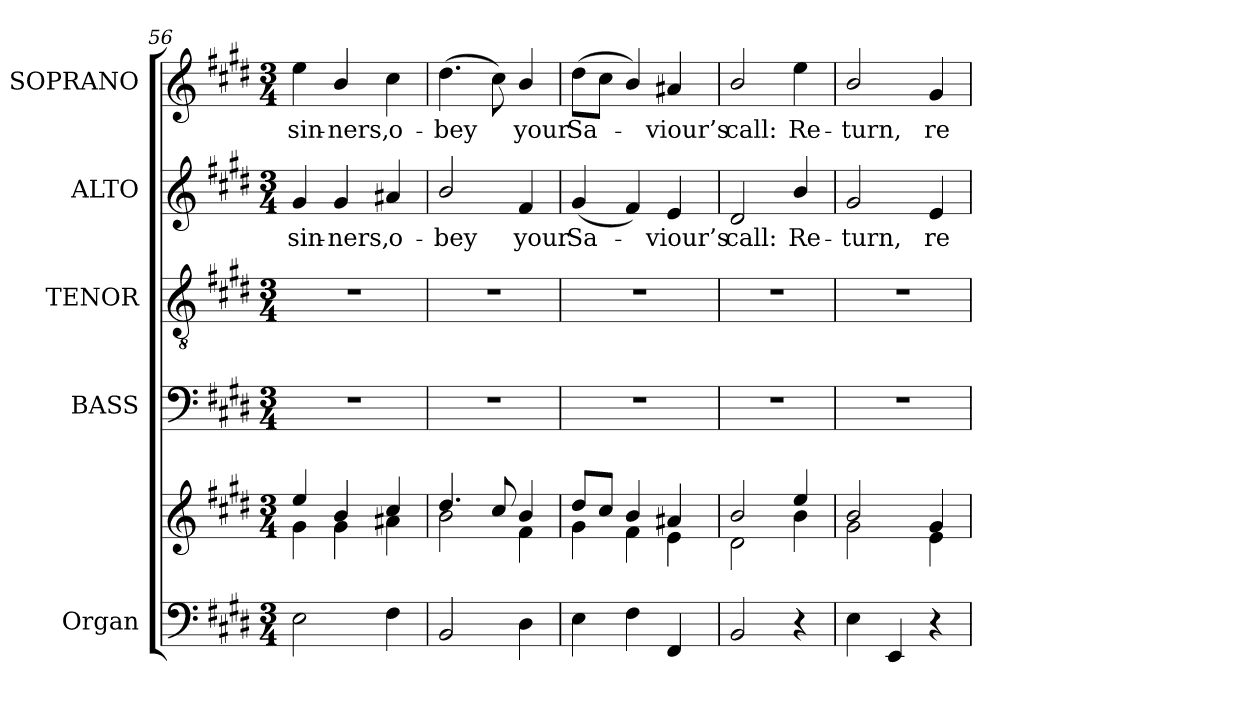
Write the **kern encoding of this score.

**kern	**kern	**kern	**kern	**kern	**text	**kern	**text
*part5	*part5	*part4	*part3	*part2	*part2	*part1	*part1
*staff6	*staff5	*staff4	*staff3	*staff2	*staff2	*staff1	*staff1
*I"Organ	*	*I"BASS	*I"TENOR	*I"ALTO	*	*I"SOPRANO	*
*I'Org.	*	*I'B.	*I'T.	*I'A.	*	*I'S.	*
!!LO:LB:g=z
*clefF4	*clefG2	*clefF4	*clefGv2	*clefG2	*	*clefG2	*
*	*	*	*ITrd7c12	*	*	*	*
*k[f#c#g#d#]	*k[f#c#g#d#]	*k[f#c#g#d#]	*k[f#c#g#d#]	*k[f#c#g#d#]	*	*k[f#c#g#d#]	*
*E:	*E:	*E:	*E:	*E:	*	*E:	*
*M3/4	*M3/4	*M3/4	*M3/4	*M3/4	*	*M3/4	*
=56	=56	=56	=56	=56	=56	=56	=56
*	*^	*	*	*	*	*	*
!	!	!	!LO:N:vis=1	!LO:N:vis=1	!	!	!	!
!	!	!	!	!	!	!LO:LY:b:color=#000000	!	!
!	!	!	!	!	!	!	!	!LO:LY:b:color=#000000
2Ei\	4eei/	4g#i\	2.r	2.r	4g#i/	sin-	4eei\	sin-
!	!	!	!	!	!	!LO:LY:b:color=#000000	!	!
!	!	!	!	!	!	!	!	!LO:LY:b:color=#000000
.	4bi/	4g#i\	.	.	4g#i/	-ners,	4bi/	-ners,
!	!	!	!	!	!	!LO:LY:b:color=#000000	!	!
!	!	!	!	!	!	!	!	!LO:LY:b:color=#000000
4F#i\	4cc#i/	4a#Xi\	.	.	4a#Xi/	o-	4cc#i\	o-
=57	=57	=57	=57	=57	=57	=57	=57	=57
!	!	!	!LO:N:vis=1	!LO:N:vis=1	!	!	!	!
!	!	!	!	!	!	!LO:LY:b:color=#000000	!	!
!	!	!	!	!	!	!	!	!LO:LY:b:color=#000000
2BBi/	4.dd#i/	2bi\	2.r	2.r	2bi/	-bey	(4.dd#i\	-bey
.	8cc#i/	.	.	.	.	.	8cc#i\)	.
!	!	!	!	!	!	!LO:LY:b:color=#000000	!	!
!	!	!	!	!	!	!	!	!LO:LY:b:color=#000000
4D#i\	4bi/	4f#i\	.	.	4f#i/	your	4bi/	your
=58	=58	=58	=58	=58	=58	=58	=58	=58
!	!	!	!LO:N:vis=1	!LO:N:vis=1	!	!	!	!
!	!	!	!	!	!	!LO:LY:b:color=#000000	!	!
!	!	!	!	!	!	!	!	!LO:LY:b:color=#000000
4Ei\	8dd#i/L	4g#i\	2.r	2.r	(4g#i/	Sa-	(8dd#i\L	Sa-
.	8cc#i/J	.	.	.	.	.	8cc#i\J	.
4F#i\	4bi/	4f#i\	.	.	4f#i/)	.	4bi/)	.
!	!	!	!	!	!	!LO:LY:b:color=#000000	!	!
!	!	!	!	!	!	!	!	!LO:LY:b:color=#000000
4FF#i/	4a#Xi/	4ei\	.	.	4ei/	-viour’s	4a#Xi/	-viour’s
=59	=59	=59	=59	=59	=59	=59	=59	=59
!	!	!	!LO:N:vis=1	!LO:N:vis=1	!	!	!	!
!	!	!	!	!	!	!LO:LY:b:color=#000000	!	!
!	!	!	!	!	!	!	!	!LO:LY:b:color=#000000
2BBi/	2bi/	2d#i\	2.r	2.r	2d#i/	call:	2bi/	call:
!	!	!	!	!	!	!LO:LY:b:color=#000000	!	!
!	!	!	!	!	!	!	!	!LO:LY:b:color=#000000
4r	4eei/	4bi\	.	.	4bi/	Re-	4eei\	Re-
=60	=60	=60	=60	=60	=60	=60	=60	=60
!	!	!	!LO:N:vis=1	!LO:N:vis=1	!	!	!	!
!	!	!	!	!	!	!LO:LY:b:color=#000000	!	!
!	!	!	!	!	!	!	!	!LO:LY:b:color=#000000
4Ei\	2bi/	2g#i\	2.r	2.r	2g#i/	-turn,	2bi/	-turn,
4EEi/	.	.	.	.	.	.	.	.
!	!	!	!	!	!	!LO:LY:b:color=#000000	!	!
!	!	!	!	!	!	!	!	!LO:LY:b:color=#000000
4r	4g#i/	4ei\	.	.	4ei/	re-	4g#i/	re-
*	*v	*v	*	*	*	*	*	*
=	=	=	=	=	=	=	=
*-	*-	*-	*-	*-	*-	*-	*-
